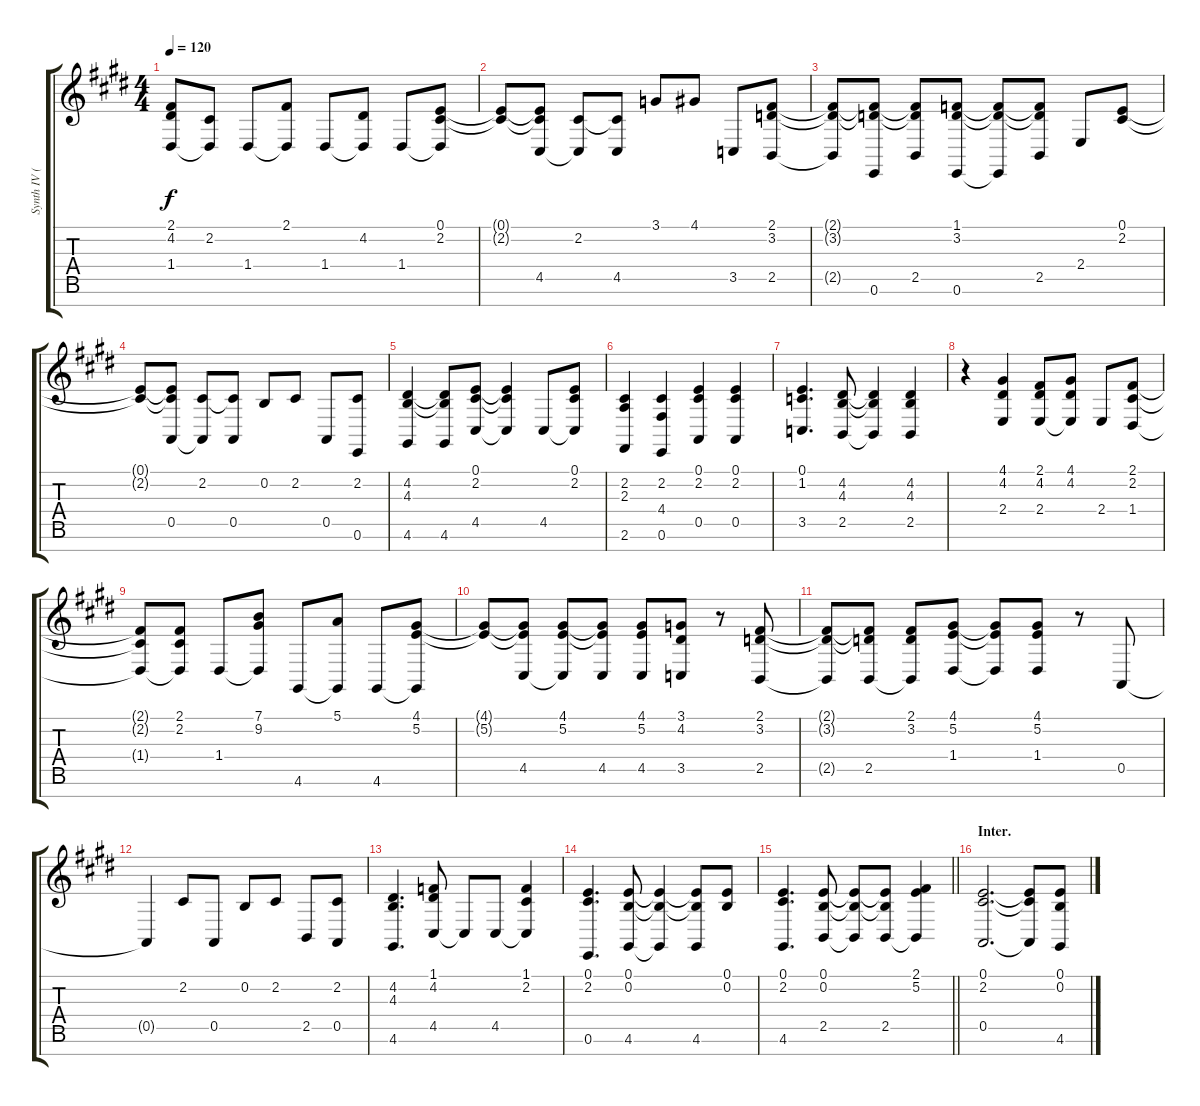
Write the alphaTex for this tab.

\track ("Synth IV (Kotobuki Tsumugi)" "Synth IV (") {instrument clavinet}
\staff {score tabs}
\tuning (E4 B3 G3 D3 A2 E2 B1) {hide}
\ts (4 4)
\tempo 120
\clef g2
\ks e
(2.1{t} 4.2{t} 1.4{t}).8{dy f} (2.2 1.4{t}).8 1.4.8 (2.1 1.4{t}).8 1.4.8 (4.2 1.4{t}).8 1.4.8 (0.1 2.2 1.4{t}).8 |
(0.1{t} 2.2{t}).8 (0.1{t} 2.2{t} 4.5).8 (2.2 4.5{t}).8 (2.2{t} 4.5).8 3.1.8 4.1.8 3.5.8 (2.1 3.2 2.5).8 |
(2.1{t} 3.2{t} 2.5{t}).8 (2.1{t} 3.2{t} 0.6).8 (2.1{t} 3.2{t} 2.5).8 (1.1 3.2 0.6).8 (1.1{t} 3.2{t} 0.6{t}).8 (1.1{t} 3.2{t} 2.5).8 2.4.8 (0.1 2.2).8 |
(0.1{t} 2.2{t}).8 (0.1{t} 2.2{t} 0.5).8 (2.2 0.5{t}).8 (2.2{t} 0.5).8 0.2.8 2.2.8 0.5.8 (2.2 0.6).8 |
(4.2 4.3 4.6).4 (4.2{t} 4.3{t} 4.6).8 (0.1 2.2 4.5).8 (0.1{t} 2.2{t} 4.5{t}).4 4.5.8 (0.1 2.2 4.5{t}).8 |
(2.2 2.3 2.6).4 (2.2 4.4 0.6).4 (0.1 2.2 0.5).4 (0.1 2.2 0.5).4 |
(0.1 1.2 3.5).4{d} (4.2 4.3 2.5).8 (4.2{t} 4.3{t} 2.5{t}).4 (4.2 4.3 2.5).4 |
r.4 (4.1 4.2 2.4).4 (2.1 4.2 2.4).8 (4.1 4.2 2.4{t}).8 2.4.8 (2.1 2.2 1.4).8 |
(2.1{t} 2.2{t} 1.4{t}).8 (2.1 2.2 1.4{t}).8 1.4.8 (7.1 9.2 1.4{t}).8 4.6.8 (5.1 4.6{t}).8 4.6.8 (4.1 5.2 4.6{t}).8 |
(4.1{t} 5.2{t}).8 (4.1{t} 5.2{t} 4.5).8 (4.1 5.2 4.5{t}).8 (4.1{t} 5.2{t} 4.5).8 (4.1 5.2 4.5).8 (3.1 4.2 3.5).8 r.8 (2.1 3.2 2.5).8 |
(2.1{t} 3.2{t} 2.5{t}).8 (2.1{t} 3.2{t} 2.5).8 (2.1 3.2 2.5{t}).8 (4.1 5.2 1.4).8 (4.1{t} 5.2{t} 1.4{t}).8 (4.1 5.2 1.4).8 r.8 0.5.8 |
0.5{t}.4 2.2.8 0.5.8 0.2.8 2.2.8 2.5.8 (2.2 0.5).8 |
(4.2 4.3 4.6).4{d} (1.1 4.2 4.5).8 4.5{t}.8 4.5.8 (1.1 2.2 4.5{t}).4 |
(0.1 2.2 0.6).4{d} (0.1 0.2 4.6).8 (0.1{t} 0.2{t} 4.6{t}).4 (0.1{t} 0.2{t} 4.6).8 (0.1 0.2).8 |
\barLineRight lightlight
(0.1 2.2 4.6).4{d} (0.1 0.2 2.5).8 (0.1{t} 0.2{t} 2.5{t}).8 (0.1{t} 0.2{t} 2.5).8 (2.1 5.2 2.5{t}).4 |
\section ("" "Inter.")
(0.1 2.2 0.5).2{d} (0.1{t} 2.2{t} 0.5{t}).8 (0.1 0.2 4.6).8
